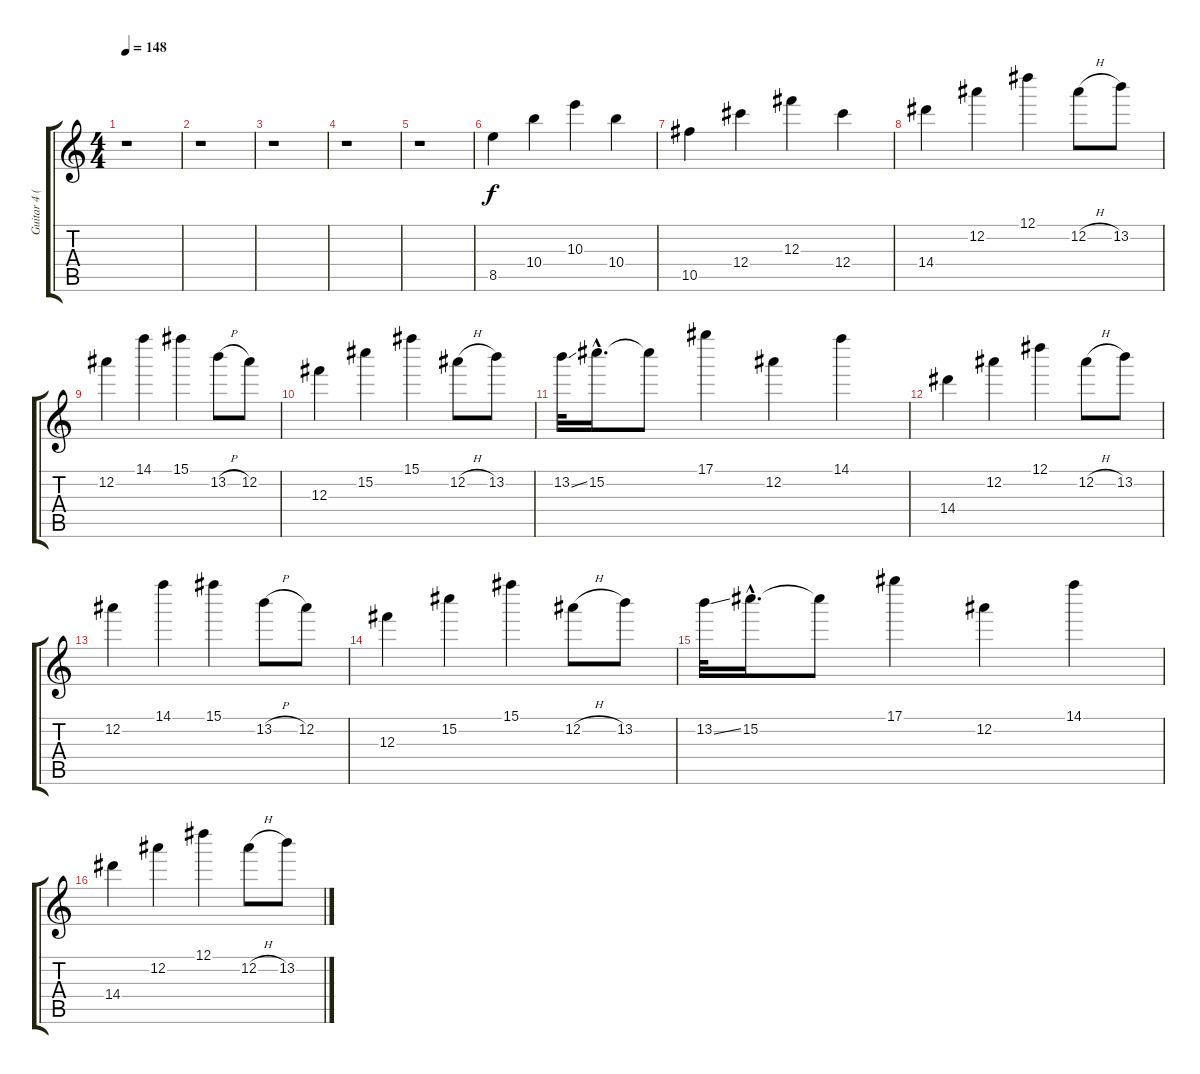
\track ("Guitar 4 (Pitch Shifted)" "Guitar 4 (") {instrument distortionguitar}
\staff {score tabs}
\tuning (Eb5 Bb4 Gb4 Db4 Ab3 Eb3) {hide}
\ts (4 4)
\tempo 148
\clef g2
\ks c
r.1{dy f} |
r.1 |
r.1 |
r.1 |
r.1 |
8.5.4 10.4.4 10.3.4 10.4.4 |
10.5.4 12.4.4 12.3.4 12.4.4 |
14.4.4 12.2.4 12.1.4 12.2{h}.8 13.2.8 |
12.2.4 14.1.4 15.1.4 13.2{h}.8 12.2.8 |
12.3.4 15.2.4 15.1.4 12.2{h}.8 13.2.8 |
13.2{ss}.32 15.2{hac}.16{d} 15.2{t}.8 17.1.4 12.2.4 14.1.4 |
14.4.4 12.2.4 12.1.4 12.2{h}.8 13.2.8 |
12.2.4 14.1.4 15.1.4 13.2{h}.8 12.2.8 |
12.3.4 15.2.4 15.1.4 12.2{h}.8 13.2.8 |
13.2{ss}.32 15.2{hac}.16{d} 15.2{t}.8 17.1.4 12.2.4 14.1.4 |
14.4.4 12.2.4 12.1.4 12.2{h}.8 13.2.8
